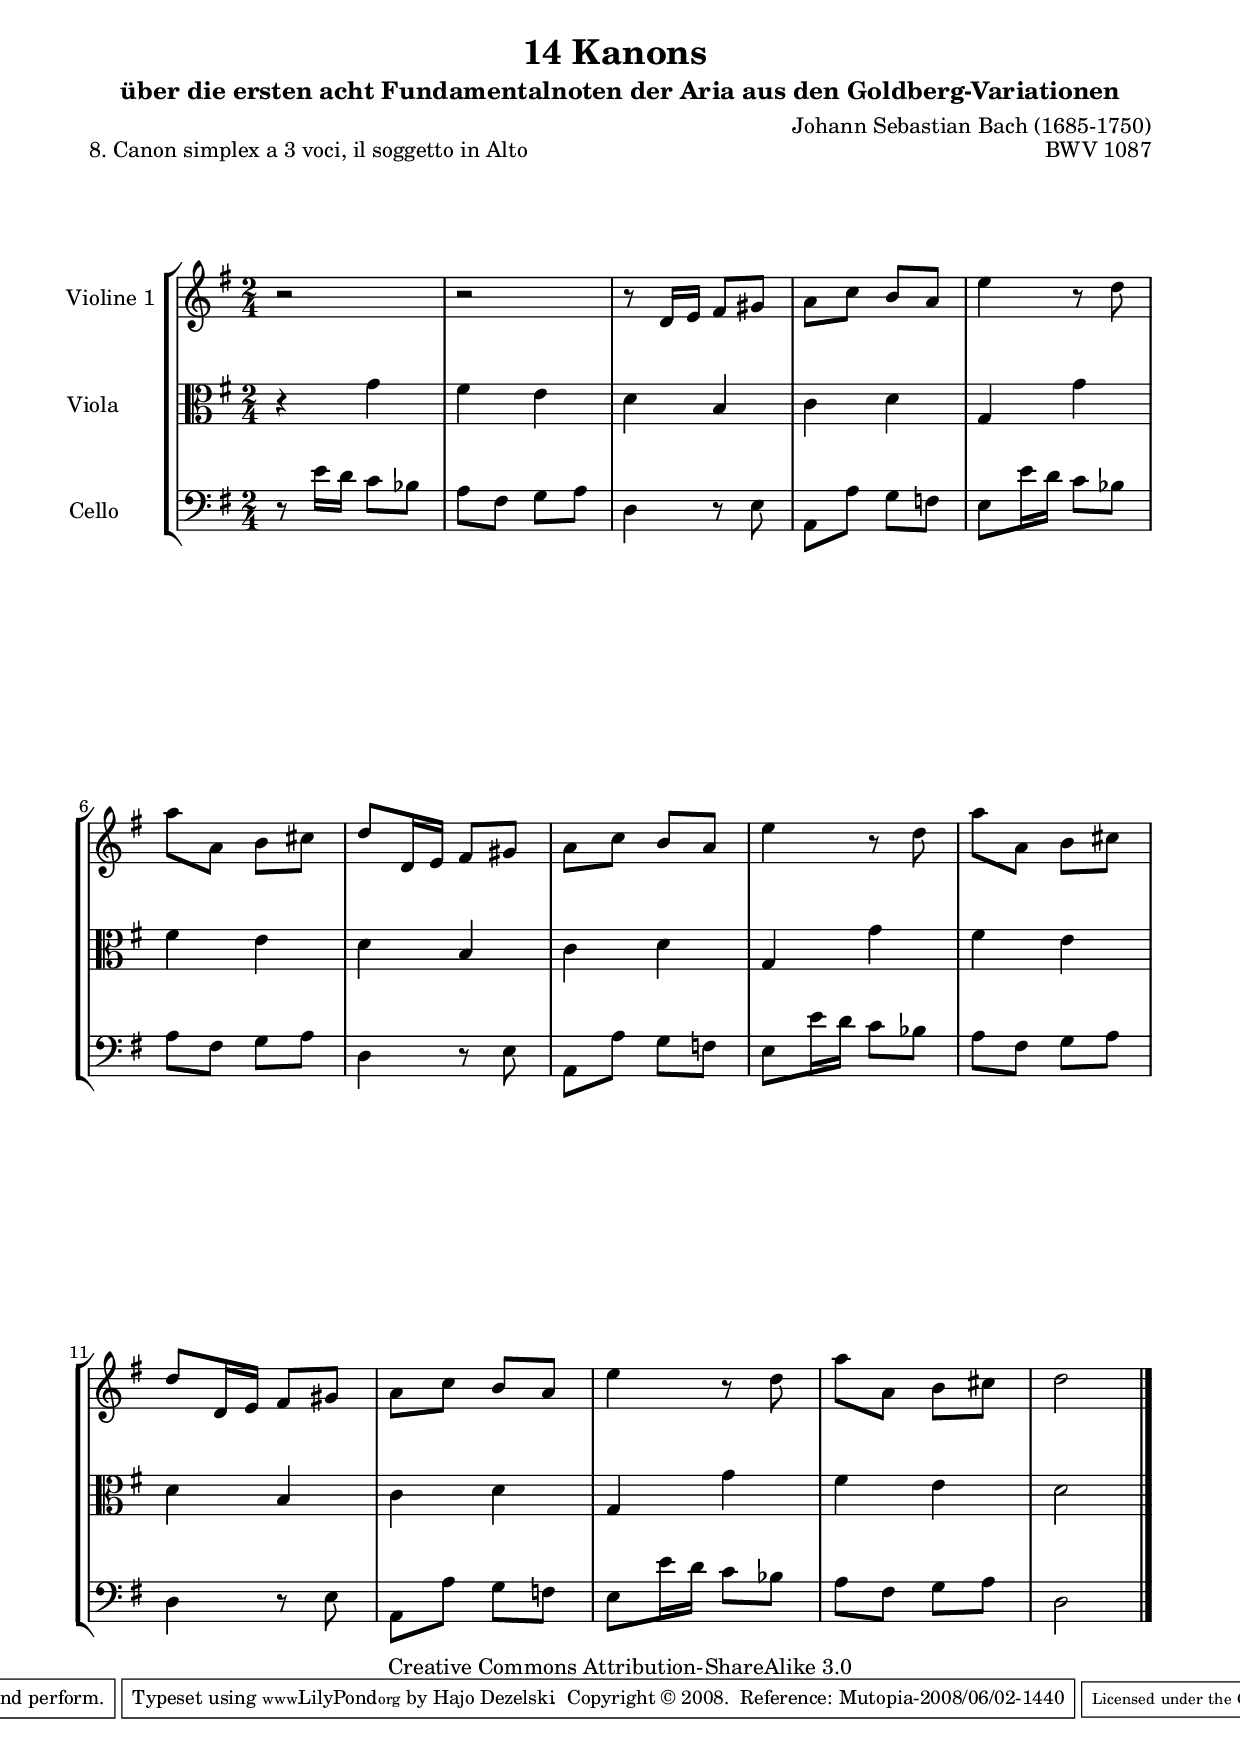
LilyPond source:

\version "2.11.46"

\paper {
    page-top-space = #0.0
    %indent = 0.0
    line-width = 18.0\cm
    ragged-bottom = ##f
    ragged-last-bottom = ##f
}

% #(set-default-paper-size "a4")

#(set-global-staff-size 19)

\header {
        title = "14 Kanons "
        subtitle = "über die ersten acht Fundamentalnoten der Aria aus den Goldberg-Variationen"
        piece = "8. Canon simplex a 3 voci, il soggetto in Alto "
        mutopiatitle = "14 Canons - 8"
        composer = "Johann Sebastian Bach (1685-1750)"
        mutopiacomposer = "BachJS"
        opus = "BWV 1087"
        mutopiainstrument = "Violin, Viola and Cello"
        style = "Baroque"
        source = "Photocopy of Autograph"
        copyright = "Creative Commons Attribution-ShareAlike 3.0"
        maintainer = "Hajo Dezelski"
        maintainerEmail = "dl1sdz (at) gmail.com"
	
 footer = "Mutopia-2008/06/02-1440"
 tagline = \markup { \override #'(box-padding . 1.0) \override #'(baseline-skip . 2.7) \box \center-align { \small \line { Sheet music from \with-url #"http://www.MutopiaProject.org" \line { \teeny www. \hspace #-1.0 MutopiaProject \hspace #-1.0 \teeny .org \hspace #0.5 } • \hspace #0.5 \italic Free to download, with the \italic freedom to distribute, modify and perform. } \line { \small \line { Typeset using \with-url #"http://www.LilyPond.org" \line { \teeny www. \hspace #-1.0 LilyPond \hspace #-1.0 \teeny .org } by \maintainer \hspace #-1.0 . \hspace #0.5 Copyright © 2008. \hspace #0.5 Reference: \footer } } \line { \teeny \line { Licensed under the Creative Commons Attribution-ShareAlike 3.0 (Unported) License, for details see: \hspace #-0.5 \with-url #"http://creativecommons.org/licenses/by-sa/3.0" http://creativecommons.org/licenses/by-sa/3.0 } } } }
}


global= {
       \time 2/4
       \key g \major
     }

    violinOne = \new Voice { \relative c'{
       \set Staff.instrumentName = "Violine 1 "
       \set Staff.midiInstrument = "violin"
       r2 | % 1
       r2 | % 2
       r8 d16 [ e ] fis8 [ gis ] | % 3
       a8 [ c ] b [ a ] | % 4
       e'4 r8 d8 | % 5
       a'8 [ a,] b [cis ]  | % 6
       d8 [ d,16 e] fis8 [gis ] | % 7
       a8 [ c ] b [ a ] | % 8
       e'4 r8 d8 | % 9
       a'8 [ a,] b [cis ]  | % 10
       d8 [ d,16 e] fis8 [gis ] | % 11
       a8 [ c ] b [ a ] | % 12
       e'4 r8 d8 | % 13
       a'8 [ a,] b [cis ]  | % 14
       d2 \bar "|." }}


     viola = \new Voice { \relative g' {
       \set Staff.instrumentName = "Viola       "
       \set Staff.midiInstrument = "viola"
       \clef alto
        r4 g4 | % 1
	fis4 e | % 2
	d4 b | % 3
	c4 d | % 4
	g,4 g' | % 5
	fis4 e | % 6
	d4 b | % 7
	c4 d | % 8
	g,4 g'4 | % 9
	fis4 e | % 10
	d4 b | % 11
	c4 d | % 12
	g,4 g' | % 13
	fis4 e | % 14
	d2 \bar "|." }}

     cello = \new Voice { \relative c' {
       \set Staff.instrumentName = "Cello       "
       \set Staff.midiInstrument = "cello"
       \clef bass
       r8 e16 [ d ] c8 [ bes ] | % 1
       a8 [fis ] g [ a ] | % 2
       d,4 r8 e8 | % 3
       a,8 [ a' ] g [ f ] | % 4
       e8 [ e'16 d ] c8 [ bes ] | % 5 
      a8 [fis ] g [ a ] | % 2
       d,4 r8 e8 | % 3
       a,8 [ a' ] g [ f ] | % 4
       e8 [ e'16 d ] c8 [ bes ] | % 5 
      a8 [fis ] g [ a ] | % 2
       d,4 r8 e8 | % 3
       a,8 [ a' ] g [ f ] | % 4
       e8 [ e'16 d ] c8 [ bes ] | % 5 
       a8 [fis ] g [ a ] | % 14
       d,2 \bar "|."}}

     \score {
        \new StaffGroup <<
           \new Staff << \global \violinOne >>
           \new Staff << \global \viola >>
           \new Staff << \global \cello >>
        >>
        \layout { }
        \midi { }
     }
